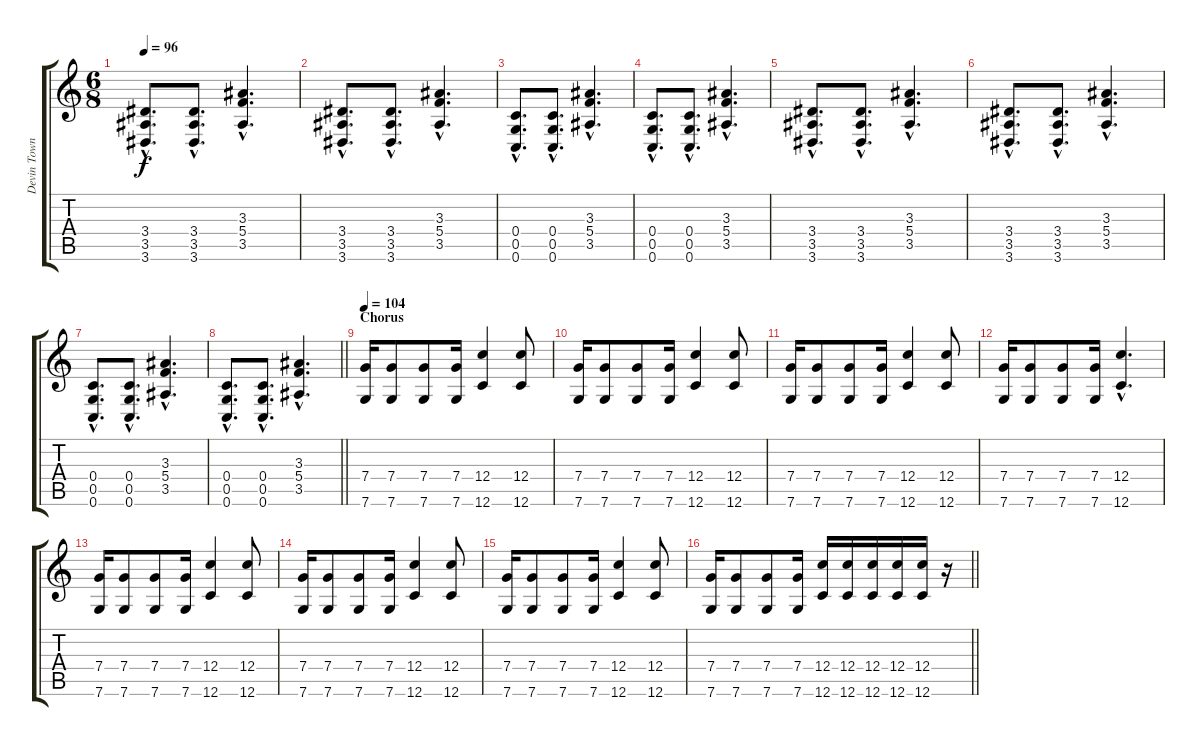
\track ("Devin Townsend" "Devin Town") {instrument distortionguitar}
\staff {score tabs}
\tuning (E4 C4 G3 C3 G2 C2) {hide}
\ts (6 8)
\tempo 96
\clef g2
\ks c
(3.4{hac} 3.5{hac} 3.6{hac}).8{d dy f} (3.4{hac} 3.5{hac} 3.6{hac}).8{d} (3.3{hac} 5.4{hac} 3.5{hac}).4{d} |
(3.4{hac} 3.5{hac} 3.6{hac}).8{d} (3.4{hac} 3.5{hac} 3.6{hac}).8{d} (3.3{hac} 5.4{hac} 3.5{hac}).4{d} |
(0.4{hac} 0.5{hac} 0.6{hac}).8{d} (0.4{hac} 0.5{hac} 0.6{hac}).8{d} (3.3{hac} 5.4{hac} 3.5{hac}).4{d} |
(0.4{hac} 0.5{hac} 0.6{hac}).8{d} (0.4{hac} 0.5{hac} 0.6{hac}).8{d} (3.3{hac} 5.4{hac} 3.5{hac}).4{d} |
(3.4{hac} 3.5{hac} 3.6{hac}).8{d} (3.4{hac} 3.5{hac} 3.6{hac}).8{d} (3.3{hac} 5.4{hac} 3.5{hac}).4{d} |
(3.4{hac} 3.5{hac} 3.6{hac}).8{d} (3.4{hac} 3.5{hac} 3.6{hac}).8{d} (3.3{hac} 5.4{hac} 3.5{hac}).4{d} |
(0.4{hac} 0.5{hac} 0.6{hac}).8{d} (0.4{hac} 0.5{hac} 0.6{hac}).8{d} (3.3{hac} 5.4{hac} 3.5{hac}).4{d} |
\barLineRight lightlight
(0.4{hac} 0.5{hac} 0.6{hac}).8{d} (0.4{hac} 0.5{hac} 0.6{hac}).8{d} (3.3{hac} 5.4{hac} 3.5{hac}).4{d} |
\section ("" "Chorus")
\tempo 104
(7.4 7.6).16 (7.4 7.6).8 (7.4 7.6).8 (7.4 7.6).16 (12.4 12.6).4 (12.4 12.6).8 |
(7.4 7.6).16 (7.4 7.6).8 (7.4 7.6).8 (7.4 7.6).16 (12.4 12.6).4 (12.4 12.6).8 |
(7.4 7.6).16 (7.4 7.6).8 (7.4 7.6).8 (7.4 7.6).16 (12.4 12.6).4 (12.4 12.6).8 |
(7.4 7.6).16 (7.4 7.6).8 (7.4 7.6).8 (7.4 7.6).16 (12.4{hac} 12.6{hac}).4{d} |
(7.4 7.6).16 (7.4 7.6).8 (7.4 7.6).8 (7.4 7.6).16 (12.4 12.6).4 (12.4 12.6).8 |
(7.4 7.6).16 (7.4 7.6).8 (7.4 7.6).8 (7.4 7.6).16 (12.4 12.6).4 (12.4 12.6).8 |
(7.4 7.6).16 (7.4 7.6).8 (7.4 7.6).8 (7.4 7.6).16 (12.4 12.6).4 (12.4 12.6).8 |
\barLineRight lightlight
(7.4 7.6).16 (7.4 7.6).8 (7.4 7.6).8 (7.4 7.6).16 (12.4 12.6).16 (12.4 12.6).16 (12.4 12.6).16 (12.4 12.6).16 (12.4 12.6).16 r.16
